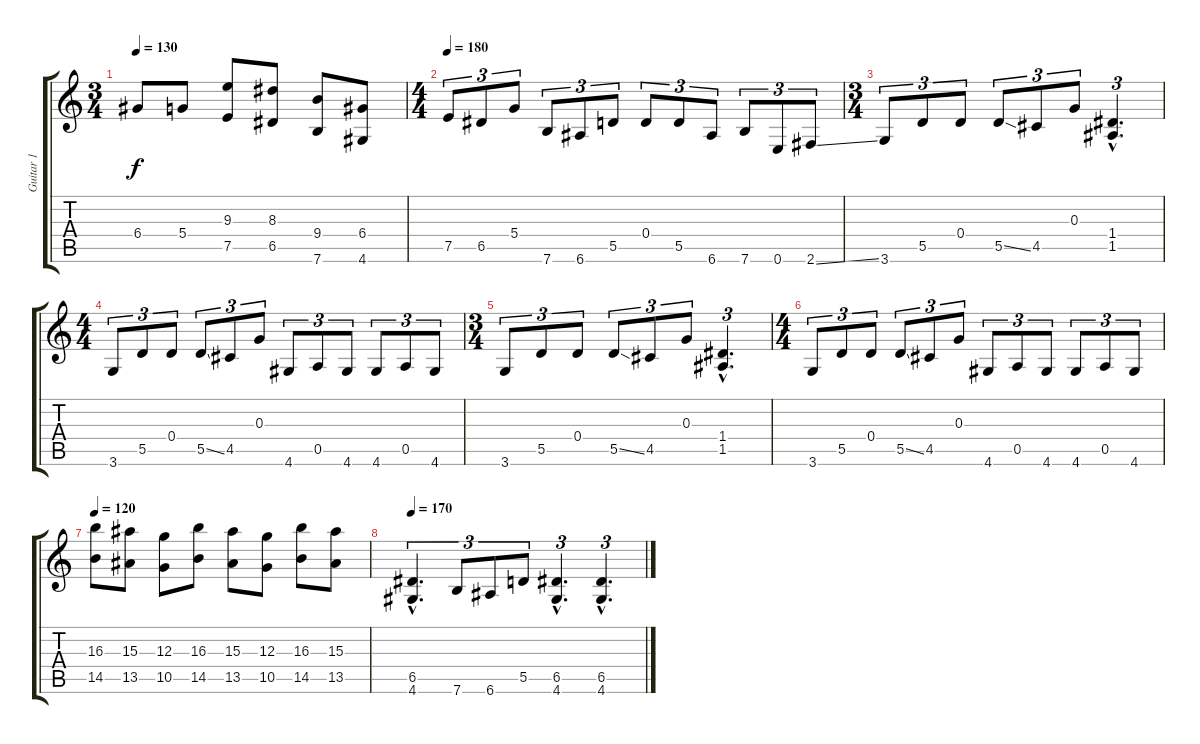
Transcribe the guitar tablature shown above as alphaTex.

\track ("Guitar 1" "Guitar 1") {instrument distortionguitar}
\staff {score tabs}
\tuning (E4 B3 G3 D3 A2 E2) {hide}
\ts (3 4)
\tempo 130
\clef g2
\ks c
6.4.8{dy f} 5.4.8 (9.3 7.5).8 (8.3 6.5).8 (9.4 7.6).8 (6.4 4.6).8 |
\ts (4 4)
\tempo 180
7.5.8{tu (3 2)} 6.5.8{tu (3 2)} 5.4.8{tu (3 2)} 7.6.8{tu (3 2)} 6.6.8{tu (3 2)} 5.5.8{tu (3 2)} 0.4.8{tu (3 2)} 5.5.8{tu (3 2)} 6.6.8{tu (3 2)} 7.6.8{tu (3 2)} 0.6.8{tu (3 2)} 2.6{ss}.8{tu (3 2)} |
\ts (3 4)
3.6.8{tu (3 2)} 5.5.8{tu (3 2)} 0.4.8{tu (3 2)} 5.5{ss}.8{tu (3 2)} 4.5.8{tu (3 2)} 0.3.8{tu (3 2)} (1.4{hac} 1.5{hac}).4{d tu (3 2)} |
\ts (4 4)
3.6.8{tu (3 2)} 5.5.8{tu (3 2)} 0.4.8{tu (3 2)} 5.5{ss}.8{tu (3 2)} 4.5.8{tu (3 2)} 0.3.8{tu (3 2)} 4.6.8{tu (3 2)} 0.5.8{tu (3 2)} 4.6.8{tu (3 2)} 4.6.8{tu (3 2)} 0.5.8{tu (3 2)} 4.6.8{tu (3 2)} |
\ts (3 4)
3.6.8{tu (3 2)} 5.5.8{tu (3 2)} 0.4.8{tu (3 2)} 5.5{ss}.8{tu (3 2)} 4.5.8{tu (3 2)} 0.3.8{tu (3 2)} (1.4{hac} 1.5{hac}).4{d tu (3 2)} |
\ts (4 4)
3.6.8{tu (3 2)} 5.5.8{tu (3 2)} 0.4.8{tu (3 2)} 5.5{ss}.8{tu (3 2)} 4.5.8{tu (3 2)} 0.3.8{tu (3 2)} 4.6.8{tu (3 2)} 0.5.8{tu (3 2)} 4.6.8{tu (3 2)} 4.6.8{tu (3 2)} 0.5.8{tu (3 2)} 4.6.8{tu (3 2)} |
\tempo 120
(16.3 14.5).8 (15.3 13.5).8 (12.3 10.5).8 (16.3 14.5).8 (15.3 13.5).8 (12.3 10.5).8 (16.3 14.5).8 (15.3 13.5).8 |
\tempo 170
(6.5{hac} 4.6{hac}).4{d tu (3 2)} 7.6.8{tu (3 2)} 6.6.8{tu (3 2)} 5.5.8{tu (3 2)} (6.5{hac} 4.6{hac}).4{d tu (3 2)} (6.5{hac} 4.6{hac}).4{d tu (3 2)}
